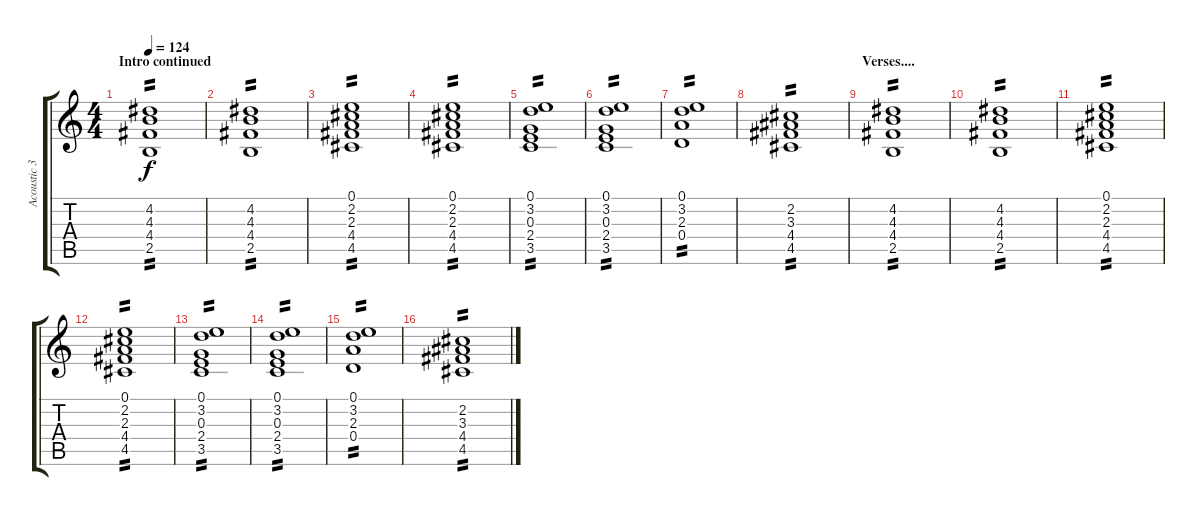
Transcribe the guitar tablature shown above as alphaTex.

\track ("Acoustic 3 (Dub)" "Acoustic 3") {instrument acousticguitarsteel}
\staff {score tabs}
\tuning (E4 B3 G3 D3 A2 E2) {hide}
\ts (4 4)
\section ("" "Intro continued")
\tempo 124
\clef g2
\ks c
(4.2 4.3 4.4 2.5).1{tp 2 dy f} |
(4.2 4.3 4.4 2.5).1{tp 2} |
(0.1 2.2 2.3 4.4 4.5).1{tp 2} |
(0.1 2.2 2.3 4.4 4.5).1{tp 2} |
(0.1 3.2 0.3 2.4 3.5).1{tp 2} |
(0.1 3.2 0.3 2.4 3.5).1{tp 2} |
(0.1 3.2 2.3 0.4).1{tp 2} |
(2.2 3.3 4.4 4.5).1{tp 2} |
\section ("" "Verses....")
(4.2 4.3 4.4 2.5).1{tp 2} |
(4.2 4.3 4.4 2.5).1{tp 2} |
(0.1 2.2 2.3 4.4 4.5).1{tp 2} |
(0.1 2.2 2.3 4.4 4.5).1{tp 2} |
(0.1 3.2 0.3 2.4 3.5).1{tp 2} |
(0.1 3.2 0.3 2.4 3.5).1{tp 2} |
(0.1 3.2 2.3 0.4).1{tp 2} |
(2.2 3.3 4.4 4.5).1{tp 2}
